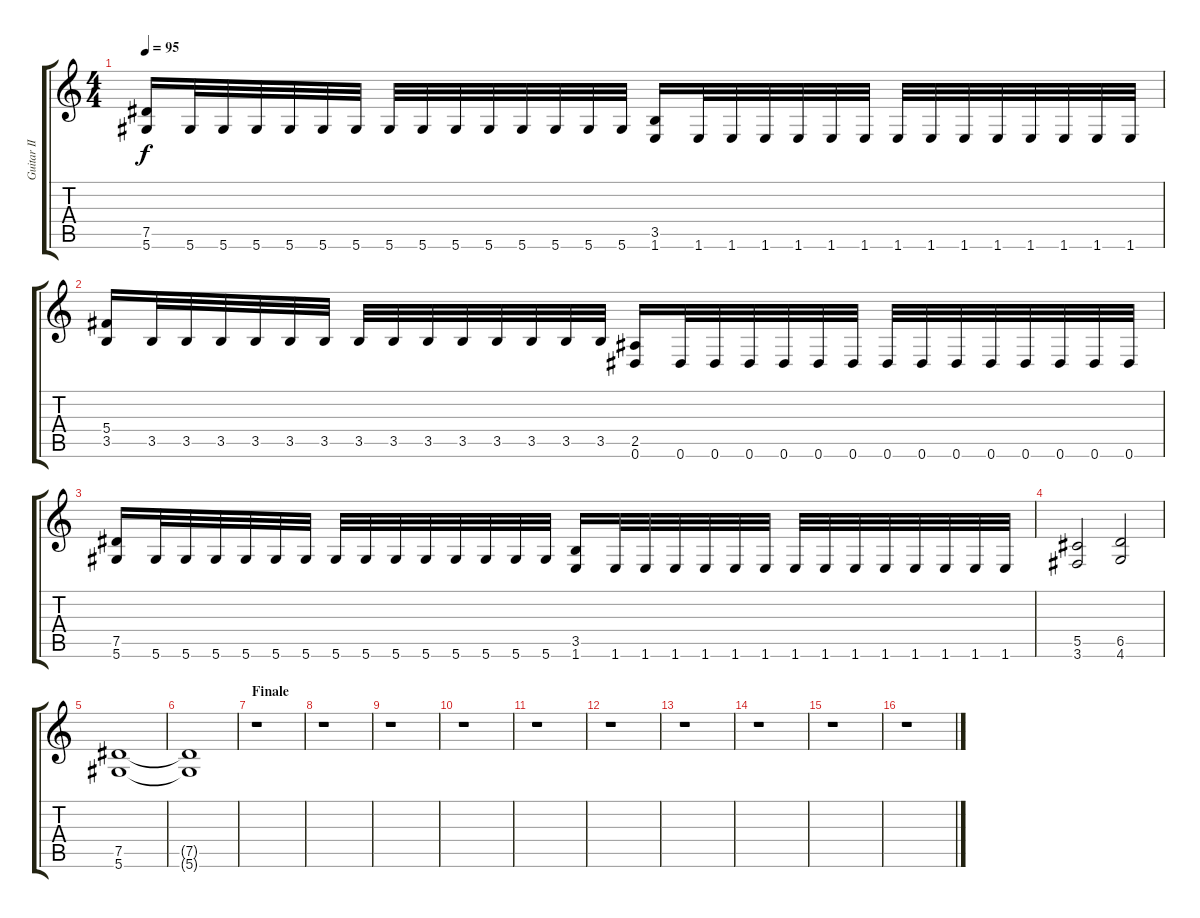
\track ("Guitar II" "Guitar II") {instrument acousticguitarsteel}
\staff {score tabs}
\tuning (Eb4 Bb3 Gb3 Db3 Ab2 Eb2) {hide}
\ts (4 4)
\tempo 95
\clef g2
\ks c
(7.5 5.6).16{dy f} 5.6.32 5.6.32 5.6.32 5.6.32 5.6.32 5.6.32 5.6.32 5.6.32 5.6.32 5.6.32 5.6.32 5.6.32 5.6.32 5.6.32 (3.5 1.6).16 1.6.32 1.6.32 1.6.32 1.6.32 1.6.32 1.6.32 1.6.32 1.6.32 1.6.32 1.6.32 1.6.32 1.6.32 1.6.32 1.6.32 |
(5.4 3.5).16 3.5.32 3.5.32 3.5.32 3.5.32 3.5.32 3.5.32 3.5.32 3.5.32 3.5.32 3.5.32 3.5.32 3.5.32 3.5.32 3.5.32 (2.5 0.6).16 0.6.32 0.6.32 0.6.32 0.6.32 0.6.32 0.6.32 0.6.32 0.6.32 0.6.32 0.6.32 0.6.32 0.6.32 0.6.32 0.6.32 |
(7.5 5.6).16 5.6.32 5.6.32 5.6.32 5.6.32 5.6.32 5.6.32 5.6.32 5.6.32 5.6.32 5.6.32 5.6.32 5.6.32 5.6.32 5.6.32 (3.5 1.6).16 1.6.32 1.6.32 1.6.32 1.6.32 1.6.32 1.6.32 1.6.32 1.6.32 1.6.32 1.6.32 1.6.32 1.6.32 1.6.32 1.6.32 |
(5.5 3.6).2 (6.5 4.6).2 |
(7.5 5.6).1 |
(7.5{t} 5.6{t}).1 |
\section ("" "Finale")
r.1 |
r.1 |
r.1 |
r.1 |
r.1 |
r.1 |
r.1 |
r.1 |
r.1 |
r.1
